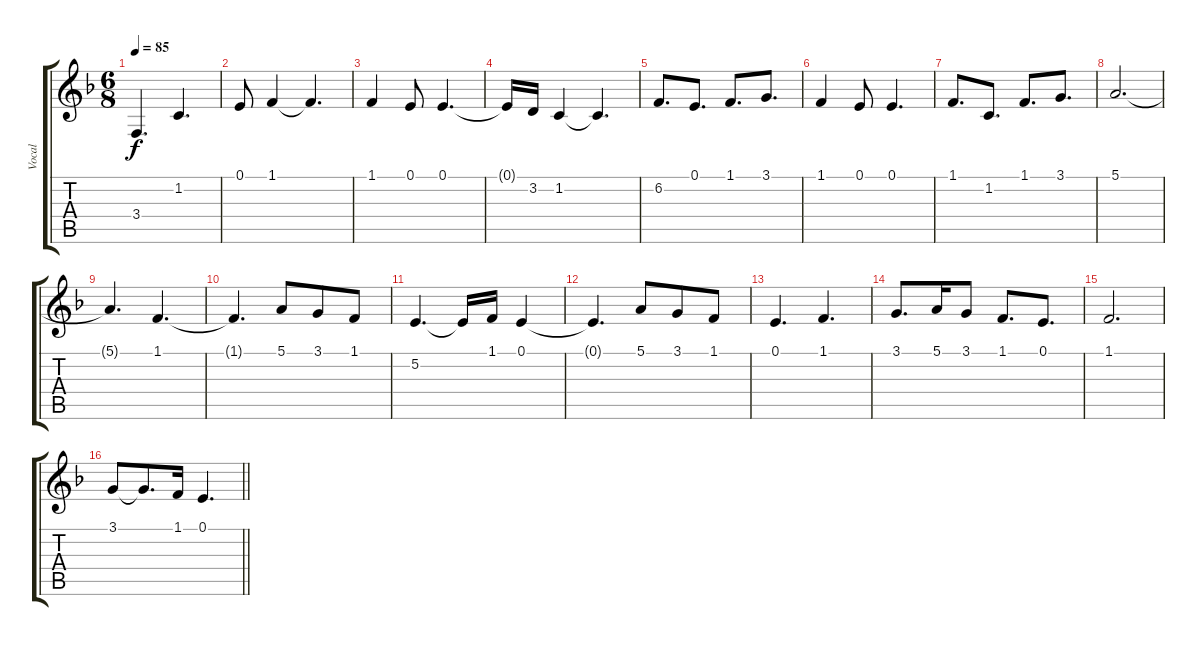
\track ("Vocal" "Vocal") {instrument violin}
\staff {score tabs}
\tuning (E4 B3 G3 D3 A2 E2) {hide}
\ts (6 8)
\tempo 85
\clef g2
\ks f
3.4.4{d dy f} 1.2.4{d} |
0.1.8 1.1.4 1.1{t}.4{d} |
1.1.4 0.1.8 0.1.4{d} |
0.1{t}.16 3.2.16 1.2.4 1.2{t}.4{d} |
6.2.8{d} 0.1.8{d} 1.1.8{d} 3.1.8{d} |
1.1.4 0.1.8 0.1.4{d} |
1.1.8{d} 1.2.8{d} 1.1.8{d} 3.1.8{d} |
5.1.2{d} |
5.1{t}.4{d} 1.1.4{d} |
1.1{t}.4{d} 5.1.8 3.1.8 1.1.8 |
5.2.4{d} 5.2{t}.16 1.1.16 0.1.4 |
0.1{t}.4{d} 5.1.8 3.1.8 1.1.8 |
0.1.4{d} 1.1.4{d} |
3.1.8{d} 5.1.16 3.1.8 1.1.8{d} 0.1.8{d} |
1.1.2{d} |
\barLineRight lightlight
3.1.8 3.1{t}.8{d} 1.1.16 0.1.4{d}
